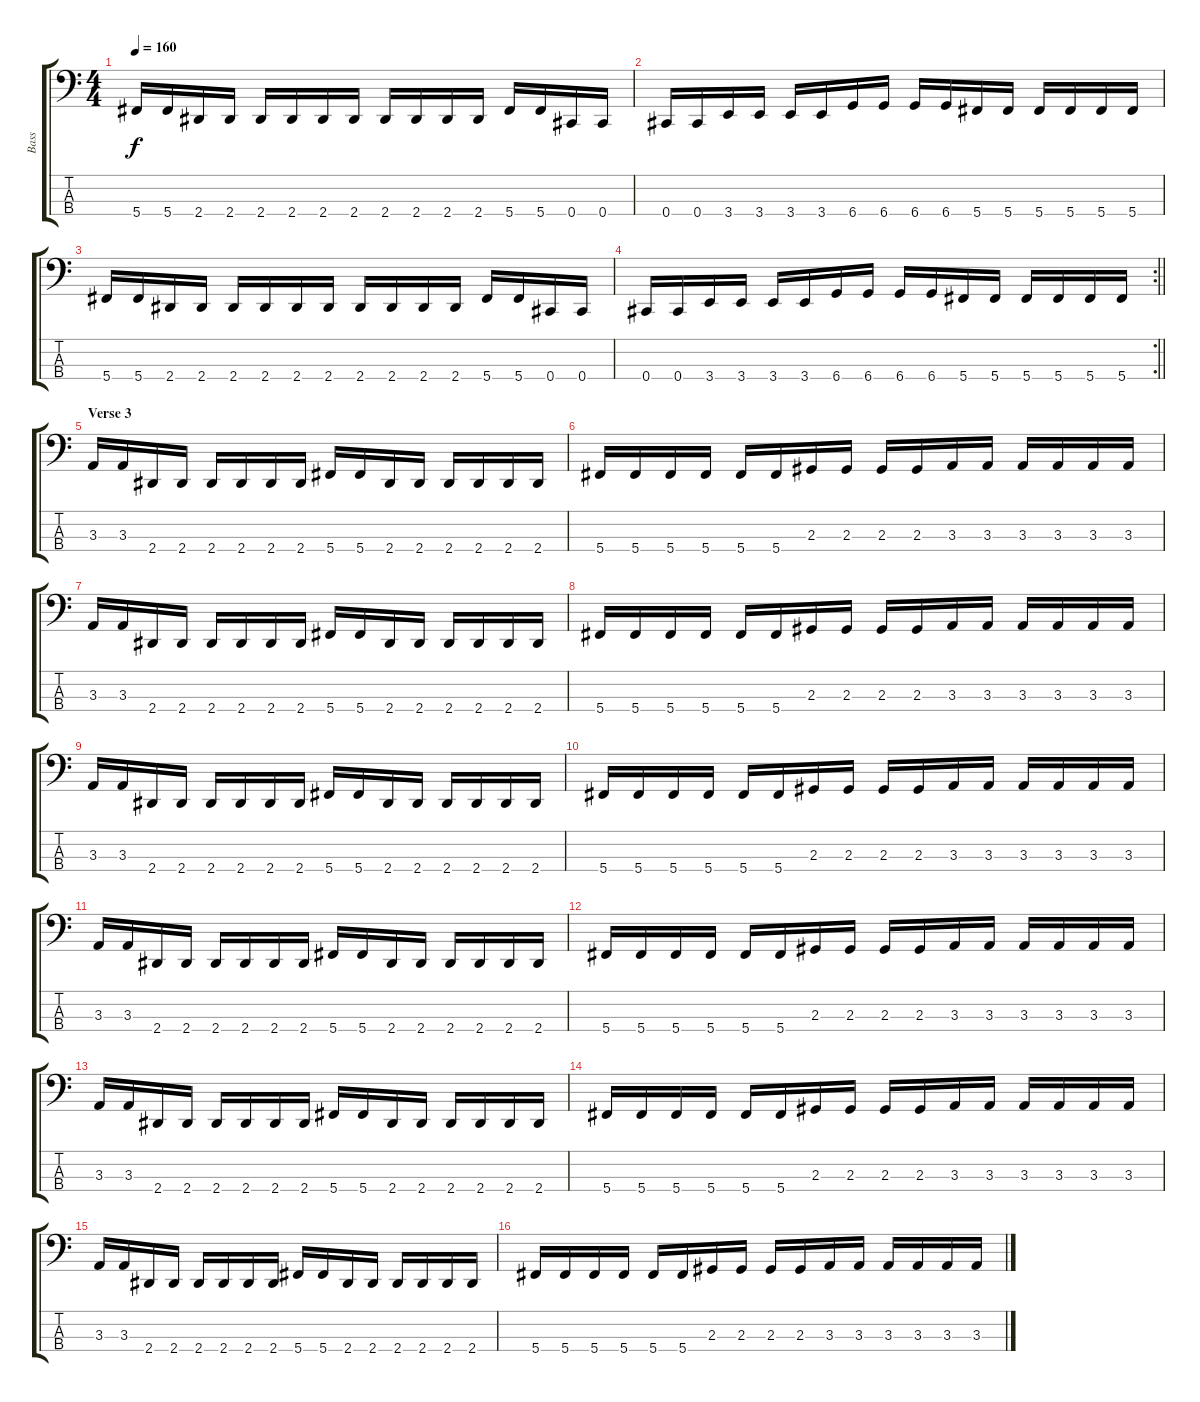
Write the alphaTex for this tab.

\track ("Bass" "Bass") {instrument electricbasspick}
\staff {score tabs}
\tuning (E2 B1 Gb1 Db1) {hide}
\ts (4 4)
\tempo 160
\clef f4
\ks c
5.4.16{dy f} 5.4.16 2.4.16 2.4.16 2.4.16 2.4.16 2.4.16 2.4.16 2.4.16 2.4.16 2.4.16 2.4.16 5.4.16 5.4.16 0.4.16 0.4.16 |
0.4.16 0.4.16 3.4.16 3.4.16 3.4.16 3.4.16 6.4.16 6.4.16 6.4.16 6.4.16 5.4.16 5.4.16 5.4.16 5.4.16 5.4.16 5.4.16 |
5.4.16 5.4.16 2.4.16 2.4.16 2.4.16 2.4.16 2.4.16 2.4.16 2.4.16 2.4.16 2.4.16 2.4.16 5.4.16 5.4.16 0.4.16 0.4.16 |
\rc 2
\barLineRight lightlight
0.4.16 0.4.16 3.4.16 3.4.16 3.4.16 3.4.16 6.4.16 6.4.16 6.4.16 6.4.16 5.4.16 5.4.16 5.4.16 5.4.16 5.4.16 5.4.16 |
\section ("" "Verse 3")
3.3.16 3.3.16 2.4.16 2.4.16 2.4.16 2.4.16 2.4.16 2.4.16 5.4.16 5.4.16 2.4.16 2.4.16 2.4.16 2.4.16 2.4.16 2.4.16 |
5.4.16 5.4.16 5.4.16 5.4.16 5.4.16 5.4.16 2.3.16 2.3.16 2.3.16 2.3.16 3.3.16 3.3.16 3.3.16 3.3.16 3.3.16 3.3.16 |
3.3.16 3.3.16 2.4.16 2.4.16 2.4.16 2.4.16 2.4.16 2.4.16 5.4.16 5.4.16 2.4.16 2.4.16 2.4.16 2.4.16 2.4.16 2.4.16 |
5.4.16 5.4.16 5.4.16 5.4.16 5.4.16 5.4.16 2.3.16 2.3.16 2.3.16 2.3.16 3.3.16 3.3.16 3.3.16 3.3.16 3.3.16 3.3.16 |
3.3.16 3.3.16 2.4.16 2.4.16 2.4.16 2.4.16 2.4.16 2.4.16 5.4.16 5.4.16 2.4.16 2.4.16 2.4.16 2.4.16 2.4.16 2.4.16 |
5.4.16 5.4.16 5.4.16 5.4.16 5.4.16 5.4.16 2.3.16 2.3.16 2.3.16 2.3.16 3.3.16 3.3.16 3.3.16 3.3.16 3.3.16 3.3.16 |
3.3.16 3.3.16 2.4.16 2.4.16 2.4.16 2.4.16 2.4.16 2.4.16 5.4.16 5.4.16 2.4.16 2.4.16 2.4.16 2.4.16 2.4.16 2.4.16 |
5.4.16 5.4.16 5.4.16 5.4.16 5.4.16 5.4.16 2.3.16 2.3.16 2.3.16 2.3.16 3.3.16 3.3.16 3.3.16 3.3.16 3.3.16 3.3.16 |
3.3.16 3.3.16 2.4.16 2.4.16 2.4.16 2.4.16 2.4.16 2.4.16 5.4.16 5.4.16 2.4.16 2.4.16 2.4.16 2.4.16 2.4.16 2.4.16 |
5.4.16 5.4.16 5.4.16 5.4.16 5.4.16 5.4.16 2.3.16 2.3.16 2.3.16 2.3.16 3.3.16 3.3.16 3.3.16 3.3.16 3.3.16 3.3.16 |
3.3.16 3.3.16 2.4.16 2.4.16 2.4.16 2.4.16 2.4.16 2.4.16 5.4.16 5.4.16 2.4.16 2.4.16 2.4.16 2.4.16 2.4.16 2.4.16 |
5.4.16 5.4.16 5.4.16 5.4.16 5.4.16 5.4.16 2.3.16 2.3.16 2.3.16 2.3.16 3.3.16 3.3.16 3.3.16 3.3.16 3.3.16 3.3.16
